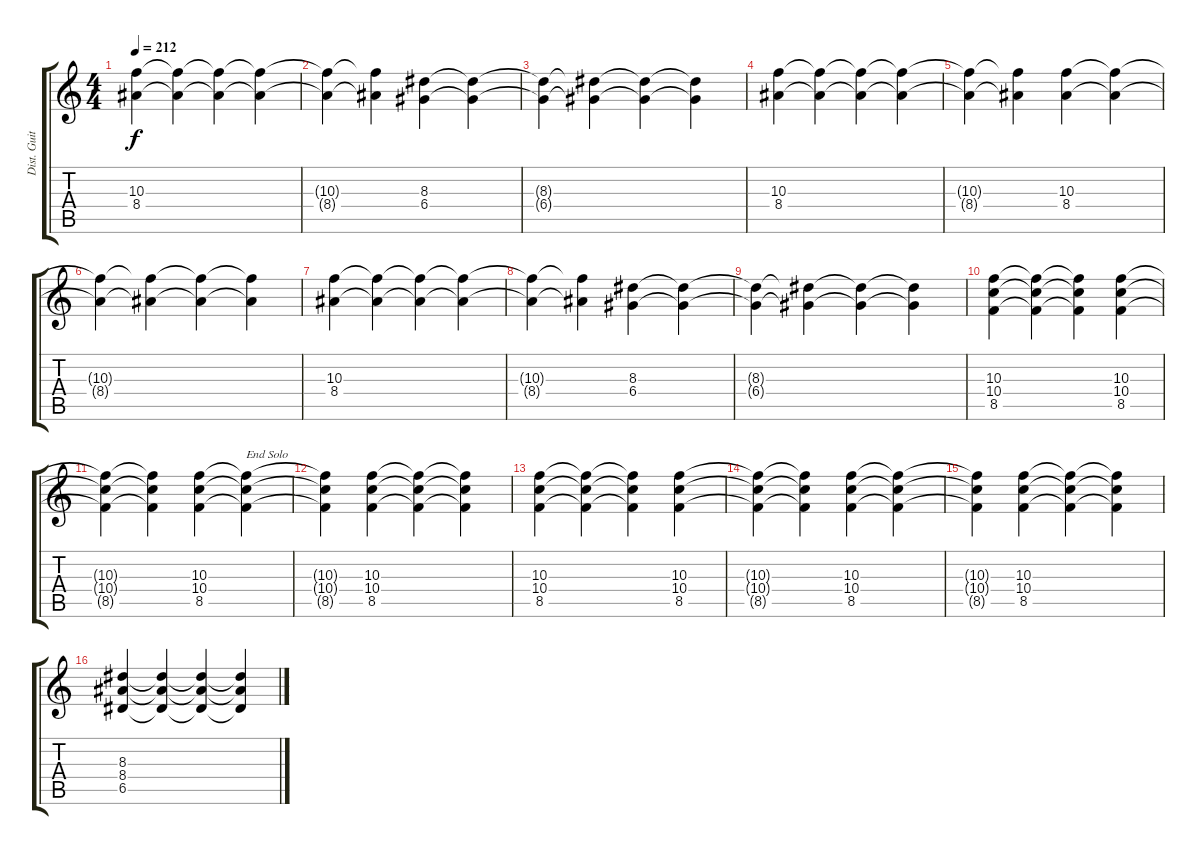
\track ("Dist. Guitar" "Dist. Guit") {instrument distortionguitar}
\staff {score tabs}
\tuning (E4 B3 G3 D3 A2 E2) {hide}
\ts (4 4)
\tempo 212
\clef g2
\ks c
(10.3 8.4).4{dy f} (10.3{t} 8.4{t}).4 (10.3{t} 8.4{t}).4 (10.3{t} 8.4{t}).4 |
(10.3{t} 8.4{t}).4 (10.3{t} 8.4{t}).4 (8.3 6.4).4 (8.3{t} 6.4{t}).4 |
(8.3{t} 6.4{t}).4 (8.3{t} 6.4{t}).4 (8.3{t} 6.4{t}).4 (8.3{t} 6.4{t}).4 |
(10.3 8.4).4 (10.3{t} 8.4{t}).4 (10.3{t} 8.4{t}).4 (10.3{t} 8.4{t}).4 |
(10.3{t} 8.4{t}).4 (10.3{t} 8.4{t}).4 (10.3 8.4).4 (10.3{t} 8.4{t}).4 |
(10.3{t} 8.4{t}).4 (10.3{t} 8.4{t}).4 (10.3{t} 8.4{t}).4 (10.3{t} 8.4{t}).4 |
(10.3 8.4).4 (10.3{t} 8.4{t}).4 (10.3{t} 8.4{t}).4 (10.3{t} 8.4{t}).4 |
(10.3{t} 8.4{t}).4 (10.3{t} 8.4{t}).4 (8.3 6.4).4 (8.3{t} 6.4{t}).4 |
(8.3{t} 6.4{t}).4 (8.3{t} 6.4{t}).4 (8.3{t} 6.4{t}).4 (8.3{t} 6.4{t}).4 |
(10.3 10.4 8.5).4 (10.3{t} 10.4{t} 8.5{t}).4 (10.3{t} 10.4{t} 8.5{t}).4 (10.3 10.4 8.5).4 |
(10.3{t} 10.4{t} 8.5{t}).4 (10.3{t} 10.4{t} 8.5{t}).4 (10.3 10.4 8.5).4 (10.3{t} 10.4{t} 8.5{t}).4{txt "End Solo"} |
(10.3{t} 10.4{t} 8.5{t}).4 (10.3 10.4 8.5).4 (10.3{t} 10.4{t} 8.5{t}).4 (10.3{t} 10.4{t} 8.5{t}).4 |
(10.3 10.4 8.5).4 (10.3{t} 10.4{t} 8.5{t}).4 (10.3{t} 10.4{t} 8.5{t}).4 (10.3 10.4 8.5).4 |
(10.3{t} 10.4{t} 8.5{t}).4 (10.3{t} 10.4{t} 8.5{t}).4 (10.3 10.4 8.5).4 (10.3{t} 10.4{t} 8.5{t}).4 |
(10.3{t} 10.4{t} 8.5{t}).4 (10.3 10.4 8.5).4 (10.3{t} 10.4{t} 8.5{t}).4 (10.3{t} 10.4{t} 8.5{t}).4 |
(8.3 8.4 6.5).4 (8.3{t} 8.4{t} 6.5{t}).4 (8.3{t} 8.4{t} 6.5{t}).4 (8.3{t} 8.4{t} 6.5{t}).4
